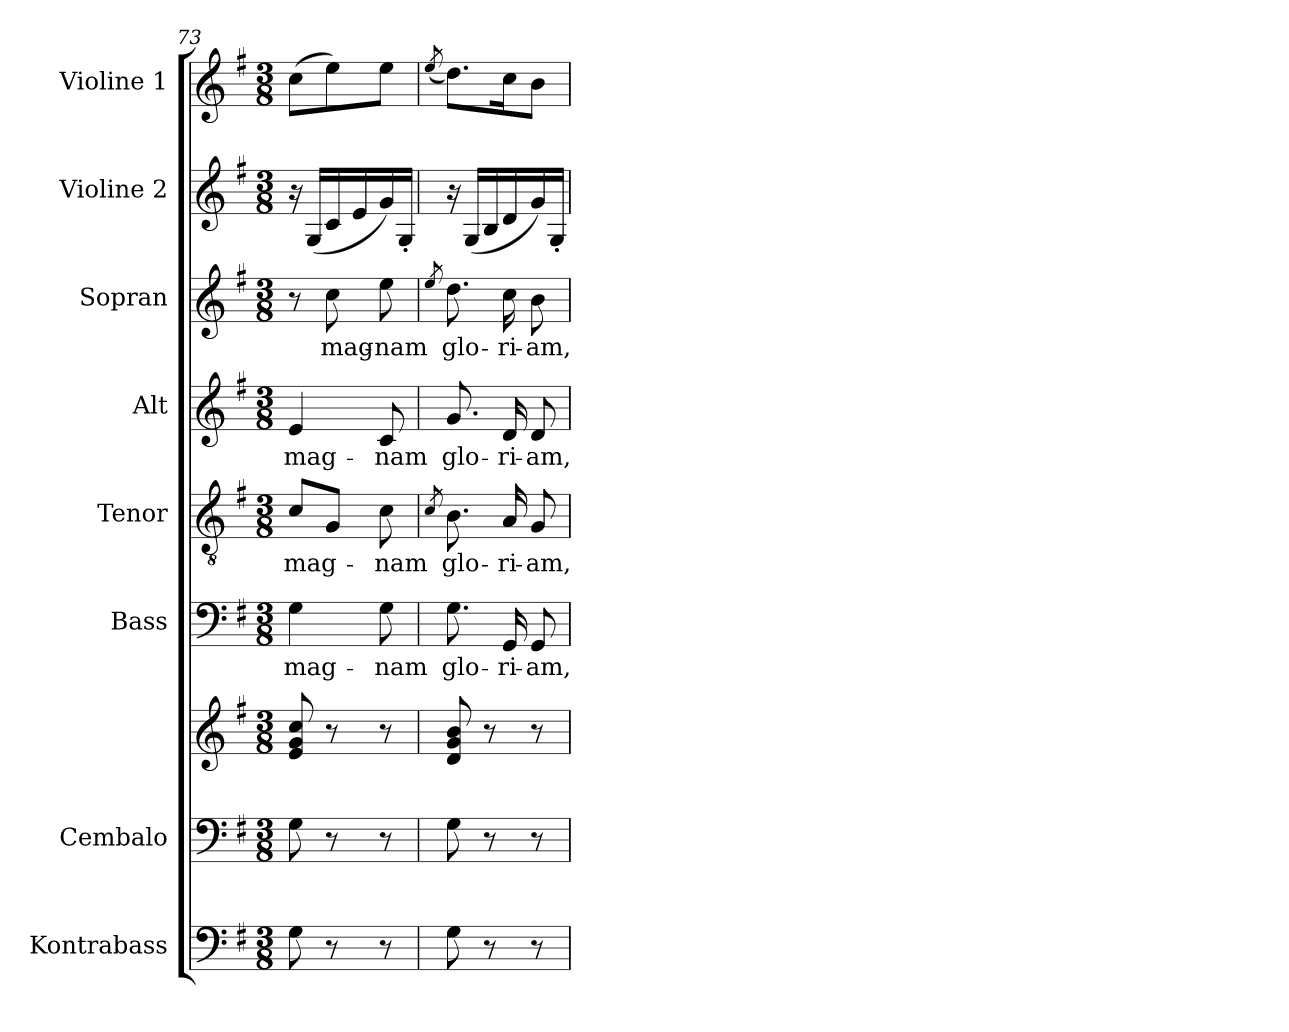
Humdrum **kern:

**kern	**kern	**kern	**kern	**text	**kern	**text	**kern	**text	**kern	**text	**kern	**kern
*part8	*part7	*part7	*part6	*part6	*part5	*part5	*part4	*part4	*part3	*part3	*part2	*part1
*staff9	*staff8	*staff7	*staff6	*staff6	*staff5	*staff5	*staff4	*staff4	*staff3	*staff3	*staff2	*staff1
*I"Kontrabass	*I"Cembalo	*	*I"Bass	*	*I"Tenor	*	*I"Alt	*	*I"Sopran	*	*I"Violine 2	*I"Violine 1
*I'Kb.	*I'Cemb.	*	*I'B.	*	*I'T.	*	*I'A.	*	*I'S.	*	*I'Vl. 2	*I'Vl. 1
*clefF4	*clefF4	*clefG2	*clefF4	*	*clefGv2	*	*clefG2	*	*clefG2	*	*clefG2	*clefG2
*ITrd7c12	*	*	*	*	*	*	*	*	*	*	*	*
*k[f#]	*k[f#]	*k[f#]	*k[f#]	*	*k[f#]	*	*k[f#]	*	*k[f#]	*	*k[f#]	*k[f#]
*G:	*G:	*G:	*G:	*	*G:	*	*G:	*	*G:	*	*G:	*G:
*M3/8	*M3/8	*M3/8	*M3/8	*	*M3/8	*	*M3/8	*	*M3/8	*	*M3/8	*M3/8
=73	=73	=73	=73	=73	=73	=73	=73	=73	=73	=73	=73	=73
!	!	!	!	!LO:LY:b	!	!LO:LY:b	!	!LO:LY:b	!	!	!	!
8GG\	8G\	8e/ 8g/ 8cc/	4G\	mag-	8c/L	mag-	4e/	mag-	8r	.	16r	(>8cc\L
.	.	.	.	.	.	.	.	.	.	.	(<16G/LL	.
!	!	!	!	!	!	!	!	!	!	!LO:LY:b	!	!
8r	8r	8r	.	.	8G/J	.	.	.	8cc\	mag-	16c/	8ee\)
.	.	.	.	.	.	.	.	.	.	.	16e/	.
!	!	!	!	!LO:LY:b	!	!LO:LY:b	!	!LO:LY:b	!	!LO:LY:b	!	!
8r	8r	8r	8G\	-nam	8c\	-nam	8c/	-nam	8ee\	-nam	16g/)	8ee\J
.	.	.	.	.	.	.	.	.	.	.	16G'</JJ	.
=74	=74	=74	=74	=74	=74	=74	=74	=74	=74	=74	=74	=74
.	.	.	.	.	8qc/	.	.	.	8qee/	.	.	(<8qee/
!	!	!	!	!LO:LY:b	!	!LO:LY:b	!	!LO:LY:b	!	!LO:LY:b	!	!
8GG\	8G\	8d/ 8g/ 8b/	8.G\	glo-	8.B\	glo-	8.g/	glo-	8.dd\	glo-	16r	8.dd\L)
.	.	.	.	.	.	.	.	.	.	.	(<16G/LL	.
8r	8r	8r	.	.	.	.	.	.	.	.	16B/	.
!	!	!	!	!LO:LY:b	!	!LO:LY:b	!	!LO:LY:b	!	!LO:LY:b	!	!
.	.	.	16GG/	-ri-	16A/	-ri-	16d/	-ri-	16cc\	-ri-	16d/	16cc\k
!	!	!	!	!LO:LY:b	!	!LO:LY:b	!	!LO:LY:b	!	!LO:LY:b	!	!
8r	8r	8r	8GG/	-am,	8G/	-am,	8d/	-am,	8b\	-am,	16g/)	8b\J
.	.	.	.	.	.	.	.	.	.	.	16G'</JJ	.
=	=	=	=	=	=	=	=	=	=	=	=	=
*-	*-	*-	*-	*-	*-	*-	*-	*-	*-	*-	*-	*-
